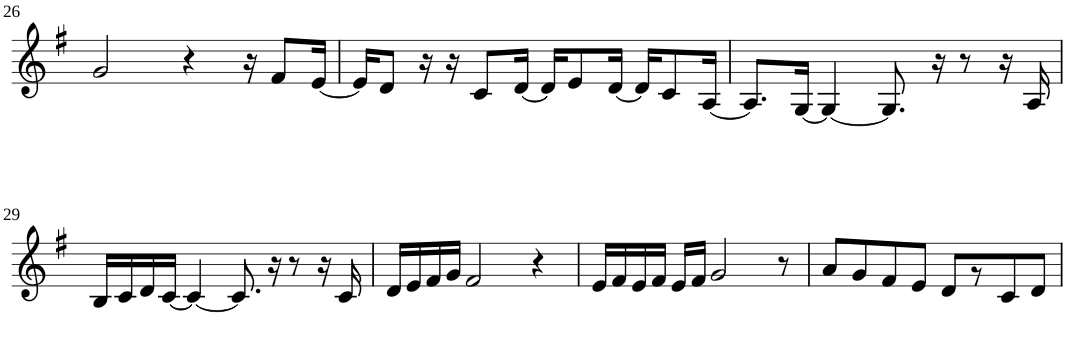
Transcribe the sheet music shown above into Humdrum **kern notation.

**kern
*part1
*staff1
*I"Violin
!!LO:PB:g=z
*clefG2
*k[f#]
*G:
*M4/4
=26
2g/
4r
16r
8f#/L
[16e/Jk
=27
16e/KL]
8d/J
16r
16r
8c/L
[16d/Jk
16d/KL]
8e/
[16d/Jk
16d/KL]
8c/
[16A/Jk
=28
8.A/L]
[16G/Jk
4G/_
8.G/]
16r
8r
16r
16A/
!!LO:LB:g=z
=29
16B/LL
16c/
16d/
[16c/JJ
4c/_
8.c/]
16r
8r
16r
16c/
=30
16d/LL
16e/
16f#/
16g/JJ
2f#/
4r
=31
16e/LL
16f#/
16e/
16f#/JJ
16e/LL
16f#/JJ
2g/
8r
=32
8a/L
8g/
8f#/
8e/J
8d/L
8r
8c/
8d/J
=
*-
